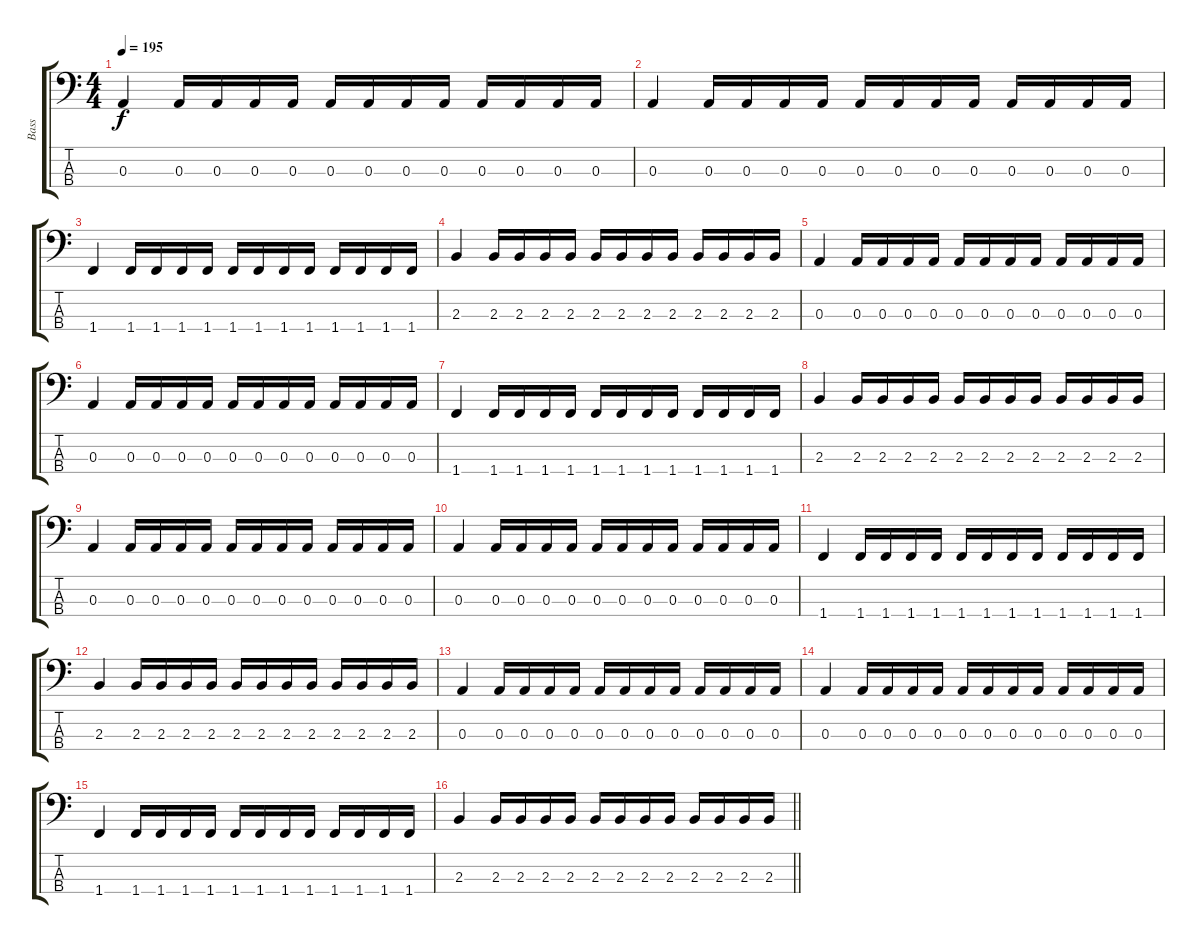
\track ("Bass" "Bass") {instrument electricbassfinger}
\staff {score tabs}
\tuning (G2 D2 A1 E1) {hide}
\ts (4 4)
\section ("" "")
\tempo 195
\clef f4
\ks c
0.3{t}.4{dy f} 0.3.16 0.3.16 0.3.16 0.3.16 0.3.16 0.3.16 0.3.16 0.3.16 0.3.16 0.3.16 0.3.16 0.3.16 |
0.3.4 0.3.16 0.3.16 0.3.16 0.3.16 0.3.16 0.3.16 0.3.16 0.3.16 0.3.16 0.3.16 0.3.16 0.3.16 |
1.4.4 1.4.16 1.4.16 1.4.16 1.4.16 1.4.16 1.4.16 1.4.16 1.4.16 1.4.16 1.4.16 1.4.16 1.4.16 |
2.3.4 2.3.16 2.3.16 2.3.16 2.3.16 2.3.16 2.3.16 2.3.16 2.3.16 2.3.16 2.3.16 2.3.16 2.3.16 |
0.3.4 0.3.16 0.3.16 0.3.16 0.3.16 0.3.16 0.3.16 0.3.16 0.3.16 0.3.16 0.3.16 0.3.16 0.3.16 |
0.3.4 0.3.16 0.3.16 0.3.16 0.3.16 0.3.16 0.3.16 0.3.16 0.3.16 0.3.16 0.3.16 0.3.16 0.3.16 |
1.4.4 1.4.16 1.4.16 1.4.16 1.4.16 1.4.16 1.4.16 1.4.16 1.4.16 1.4.16 1.4.16 1.4.16 1.4.16 |
2.3.4 2.3.16 2.3.16 2.3.16 2.3.16 2.3.16 2.3.16 2.3.16 2.3.16 2.3.16 2.3.16 2.3.16 2.3.16 |
0.3.4 0.3.16 0.3.16 0.3.16 0.3.16 0.3.16 0.3.16 0.3.16 0.3.16 0.3.16 0.3.16 0.3.16 0.3.16 |
0.3.4 0.3.16 0.3.16 0.3.16 0.3.16 0.3.16 0.3.16 0.3.16 0.3.16 0.3.16 0.3.16 0.3.16 0.3.16 |
1.4.4 1.4.16 1.4.16 1.4.16 1.4.16 1.4.16 1.4.16 1.4.16 1.4.16 1.4.16 1.4.16 1.4.16 1.4.16 |
2.3.4 2.3.16 2.3.16 2.3.16 2.3.16 2.3.16 2.3.16 2.3.16 2.3.16 2.3.16 2.3.16 2.3.16 2.3.16 |
0.3.4 0.3.16 0.3.16 0.3.16 0.3.16 0.3.16 0.3.16 0.3.16 0.3.16 0.3.16 0.3.16 0.3.16 0.3.16 |
0.3.4 0.3.16 0.3.16 0.3.16 0.3.16 0.3.16 0.3.16 0.3.16 0.3.16 0.3.16 0.3.16 0.3.16 0.3.16 |
1.4.4 1.4.16 1.4.16 1.4.16 1.4.16 1.4.16 1.4.16 1.4.16 1.4.16 1.4.16 1.4.16 1.4.16 1.4.16 |
\barLineRight lightlight
2.3.4 2.3.16 2.3.16 2.3.16 2.3.16 2.3.16 2.3.16 2.3.16 2.3.16 2.3.16 2.3.16 2.3.16 2.3.16
